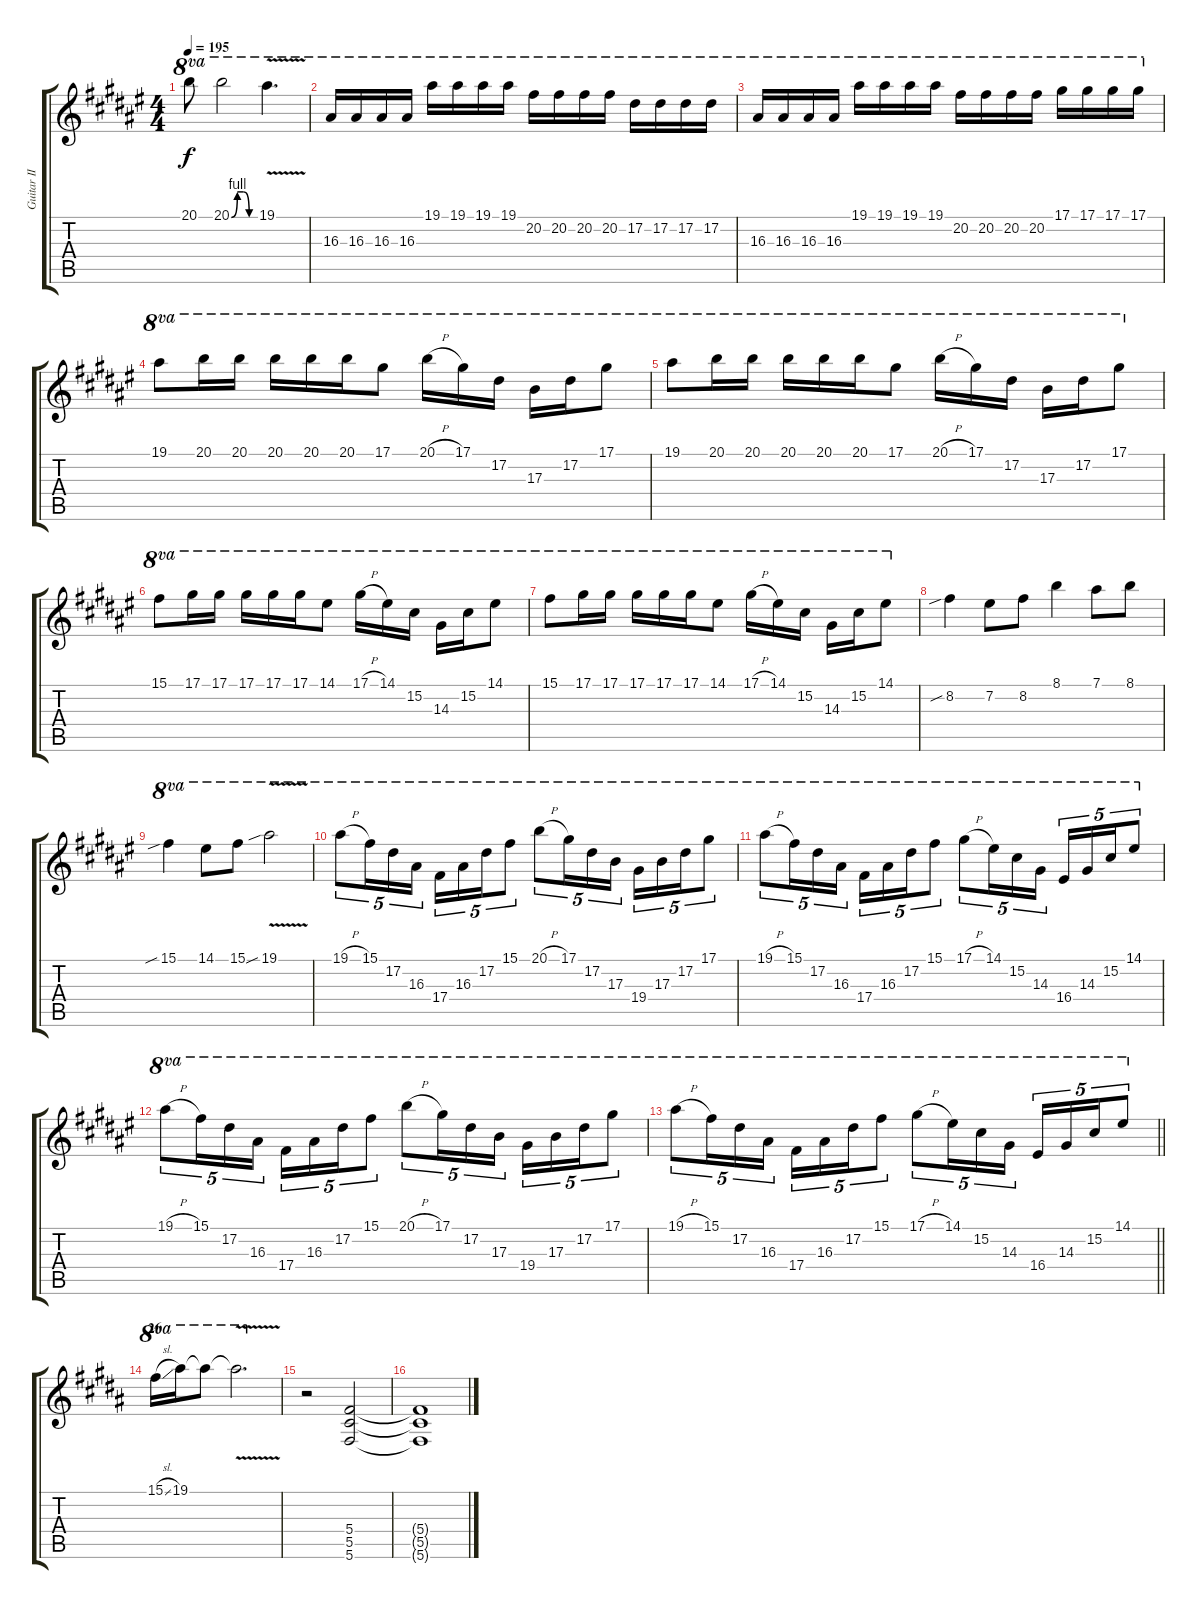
\track ("Guitar II (Teru)" "Guitar II ") {instrument distortionguitar}
\staff {score tabs}
\tuning (Eb4 Bb3 Gb3 Db3 Ab2 Db2) {hide}
\ts (4 4)
\tempo 195
\clef g2
\ks d#minor
20.1.8{ot 8va dy f} 20.1{be (custom 0 0 15 4 30 4 45 0 60 0)}.2{ot 8va} 19.1{v}.4{d ot 8va} |
16.3.16{ot 8va} 16.3.16{ot 8va} 16.3.16{ot 8va} 16.3.16{ot 8va} 19.1.16{ot 8va} 19.1.16{ot 8va} 19.1.16{ot 8va} 19.1.16{ot 8va} 20.2.16{ot 8va} 20.2.16{ot 8va} 20.2.16{ot 8va} 20.2.16{ot 8va} 17.2.16{ot 8va} 17.2.16{ot 8va} 17.2.16{ot 8va} 17.2.16{ot 8va} |
16.3.16{ot 8va} 16.3.16{ot 8va} 16.3.16{ot 8va} 16.3.16{ot 8va} 19.1.16{ot 8va} 19.1.16{ot 8va} 19.1.16{ot 8va} 19.1.16{ot 8va} 20.2.16{ot 8va} 20.2.16{ot 8va} 20.2.16{ot 8va} 20.2.16{ot 8va} 17.1.16{ot 8va} 17.1.16{ot 8va} 17.1.16{ot 8va} 17.1.16{ot 8va} |
19.1.8{ot 8va} 20.1.16{ot 8va} 20.1.16{ot 8va} 20.1.16{ot 8va} 20.1.16{ot 8va} 20.1.16{ot 8va} 17.1.8{ot 8va} 20.1{h}.16{ot 8va} 17.1.16{ot 8va} 17.2.16{ot 8va} 17.3.16{ot 8va} 17.2.16{ot 8va} 17.1.8{ot 8va} |
19.1.8{ot 8va} 20.1.16{ot 8va} 20.1.16{ot 8va} 20.1.16{ot 8va} 20.1.16{ot 8va} 20.1.16{ot 8va} 17.1.8{ot 8va} 20.1{h}.16{ot 8va} 17.1.16{ot 8va} 17.2.16{ot 8va} 17.3.16{ot 8va} 17.2.16{ot 8va} 17.1.8{ot 8va} |
15.1.8{ot 8va} 17.1.16{ot 8va} 17.1.16{ot 8va} 17.1.16{ot 8va} 17.1.16{ot 8va} 17.1.16{ot 8va} 14.1.8{ot 8va} 17.1{h}.16{ot 8va} 14.1.16{ot 8va} 15.2.16{ot 8va} 14.3.16{ot 8va} 15.2.16{ot 8va} 14.1.8{ot 8va} |
15.1.8{ot 8va} 17.1.16{ot 8va} 17.1.16{ot 8va} 17.1.16{ot 8va} 17.1.16{ot 8va} 17.1.16{ot 8va} 14.1.8{ot 8va} 17.1{h}.16{ot 8va} 14.1.16{ot 8va} 15.2.16{ot 8va} 14.3.16{ot 8va} 15.2.16{ot 8va} 14.1.8{ot 8va} |
8.2{sib}.4 7.2.8 8.2.8 8.1.4 7.1.8 8.1.8 |
15.1{sib}.4{ot 8va} 14.1.8{ot 8va} 15.1.8{ot 8va} 19.1{v sib}.2{ot 8va} |
19.1{h}.8{tu (5 4) ot 8va} 15.1.16{tu (5 4) ot 8va} 17.2.16{tu (5 4) ot 8va} 16.3.16{tu (5 4) ot 8va} 17.4.16{tu (5 4) ot 8va} 16.3.16{tu (5 4) ot 8va} 17.2.16{tu (5 4) ot 8va} 15.1.8{tu (5 4) ot 8va} 20.1{h}.8{tu (5 4) ot 8va} 17.1.16{tu (5 4) ot 8va} 17.2.16{tu (5 4) ot 8va} 17.3.16{tu (5 4) ot 8va} 19.4.16{tu (5 4) ot 8va} 17.3.16{tu (5 4) ot 8va} 17.2.16{tu (5 4) ot 8va} 17.1.8{tu (5 4) ot 8va} |
19.1{h}.8{tu (5 4) ot 8va} 15.1.16{tu (5 4) ot 8va} 17.2.16{tu (5 4) ot 8va} 16.3.16{tu (5 4) ot 8va} 17.4.16{tu (5 4) ot 8va} 16.3.16{tu (5 4) ot 8va} 17.2.16{tu (5 4) ot 8va} 15.1.8{tu (5 4) ot 8va} 17.1{h}.8{tu (5 4) ot 8va} 14.1.16{tu (5 4) ot 8va} 15.2.16{tu (5 4) ot 8va} 14.3.16{tu (5 4) ot 8va} 16.4.16{tu (5 4) ot 8va} 14.3.16{tu (5 4) ot 8va} 15.2.16{tu (5 4) ot 8va} 14.1.8{tu (5 4) ot 8va} |
19.1{h}.8{tu (5 4) ot 8va} 15.1.16{tu (5 4) ot 8va} 17.2.16{tu (5 4) ot 8va} 16.3.16{tu (5 4) ot 8va} 17.4.16{tu (5 4) ot 8va} 16.3.16{tu (5 4) ot 8va} 17.2.16{tu (5 4) ot 8va} 15.1.8{tu (5 4) ot 8va} 20.1{h}.8{tu (5 4) ot 8va} 17.1.16{tu (5 4) ot 8va} 17.2.16{tu (5 4) ot 8va} 17.3.16{tu (5 4) ot 8va} 19.4.16{tu (5 4) ot 8va} 17.3.16{tu (5 4) ot 8va} 17.2.16{tu (5 4) ot 8va} 17.1.8{tu (5 4) ot 8va} |
\barLineRight lightlight
19.1{h}.8{tu (5 4) ot 8va} 15.1.16{tu (5 4) ot 8va} 17.2.16{tu (5 4) ot 8va} 16.3.16{tu (5 4) ot 8va} 17.4.16{tu (5 4) ot 8va} 16.3.16{tu (5 4) ot 8va} 17.2.16{tu (5 4) ot 8va} 15.1.8{tu (5 4) ot 8va} 17.1{h}.8{tu (5 4) ot 8va} 14.1.16{tu (5 4) ot 8va} 15.2.16{tu (5 4) ot 8va} 14.3.16{tu (5 4) ot 8va} 16.4.16{tu (5 4) ot 8va} 14.3.16{tu (5 4) ot 8va} 15.2.16{tu (5 4) ot 8va} 14.1.8{tu (5 4) ot 8va} |
\section ("" "26")
\ks g#minor
15.1{sl}.16{ot 8va volume 13} 19.1.16{ot 8va} 19.1{t}.8{ot 8va} 19.1{v t}.2{d ot 8va} |
r.2 (5.4 5.5 5.6).2 |
(5.4{t} 5.5{t} 5.6{t}).1
